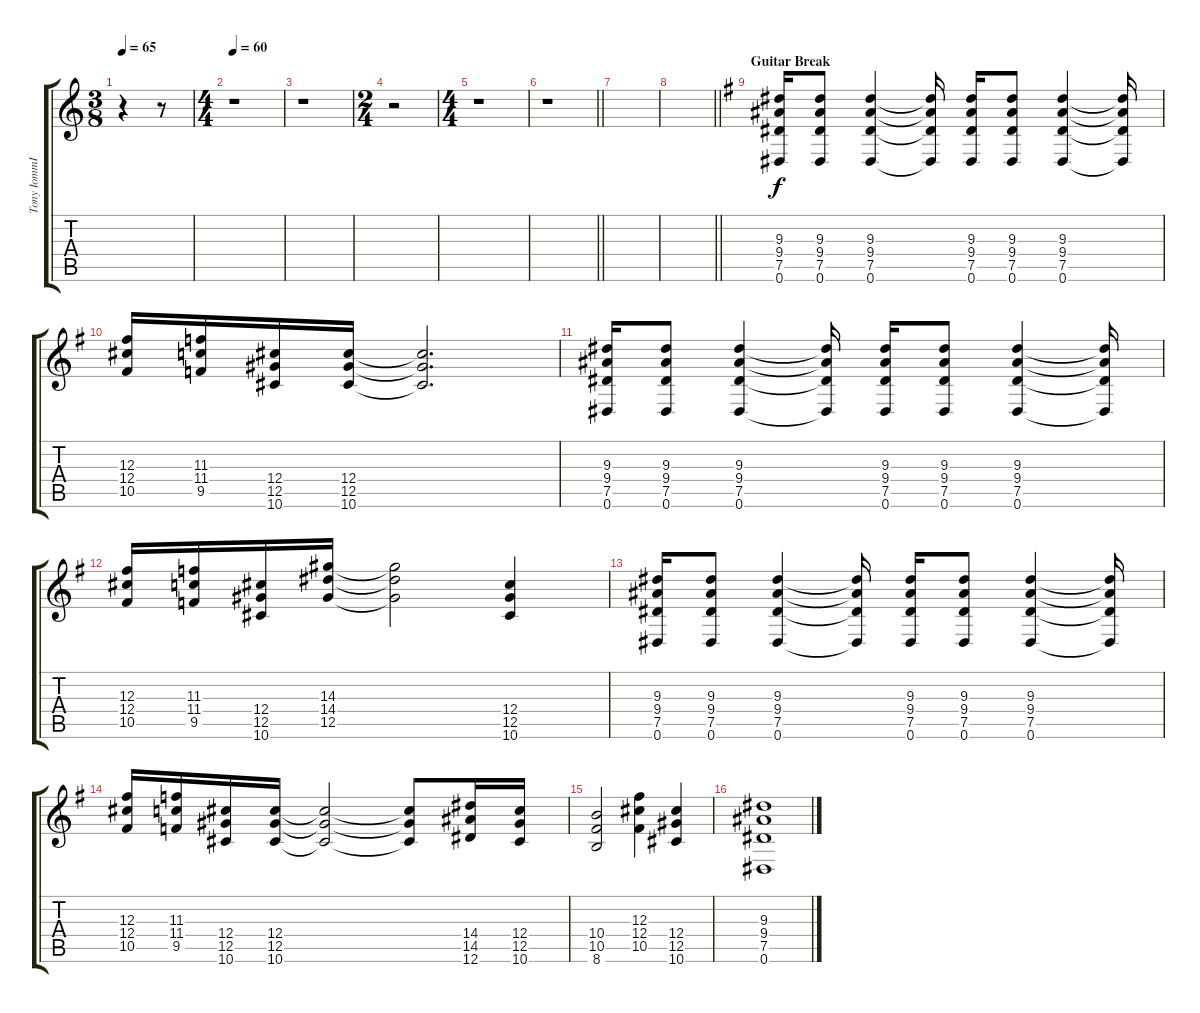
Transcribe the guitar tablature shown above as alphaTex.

\track ("Tony IommI Electric (Rhythm)" "Tony IommI") {instrument distortionguitar}
\staff {score tabs}
\tuning (Eb4 Bb3 Gb3 Db3 Ab2 Eb2) {hide}
\ts (3 8)
\tempo 65
\clef g2
\ks c
r.4{dy f} r.8 |
\ts (4 4)
\tempo 60
r.1 |
r.1 |
\ts (2 4)
r.2 |
\ts (4 4)
r.1 |
\barLineRight lightlight
r.1 |
|
\barLineRight lightlight
|
\section ("" "Guitar Break")
\ks g
(9.3 9.4 7.5 0.6).16 (9.3 9.4 7.5 0.6).8 (9.3 9.4 7.5 0.6).4 (9.3{t} 9.4{t} 7.5{t} 0.6{t}).16 (9.3 9.4 7.5 0.6).16 (9.3 9.4 7.5 0.6).8 (9.3 9.4 7.5 0.6).4 (9.3{t} 9.4{t} 7.5{t} 0.6{t}).16 |
(12.3 12.4 10.5).16 (11.3 11.4 9.5).16 (12.4 12.5 10.6).16 (12.4 12.5 10.6).16 (12.4{t} 12.5{t} 10.6{t}).2{d} |
(9.3 9.4 7.5 0.6).16 (9.3 9.4 7.5 0.6).8 (9.3 9.4 7.5 0.6).4 (9.3{t} 9.4{t} 7.5{t} 0.6{t}).16 (9.3 9.4 7.5 0.6).16 (9.3 9.4 7.5 0.6).8 (9.3 9.4 7.5 0.6).4 (9.3{t} 9.4{t} 7.5{t} 0.6{t}).16 |
(12.3 12.4 10.5).16 (11.3 11.4 9.5).16 (12.4 12.5 10.6).16 (14.3 14.4 12.5).16 (14.3{t} 14.4{t} 12.5{t}).2 (12.4 12.5 10.6).4 |
(9.3 9.4 7.5 0.6).16 (9.3 9.4 7.5 0.6).8 (9.3 9.4 7.5 0.6).4 (9.3{t} 9.4{t} 7.5{t} 0.6{t}).16 (9.3 9.4 7.5 0.6).16 (9.3 9.4 7.5 0.6).8 (9.3 9.4 7.5 0.6).4 (9.3{t} 9.4{t} 7.5{t} 0.6{t}).16 |
(12.3 12.4 10.5).16 (11.3 11.4 9.5).16 (12.4 12.5 10.6).16 (12.4 12.5 10.6).16 (12.4{t} 12.5{t} 10.6{t}).2 (12.4{t} 12.5{t} 10.6{t}).8 (14.4 14.5 12.6).16 (12.4 12.5 10.6).16 |
(10.4 10.5 8.6).2 (12.3 12.4 10.5).4 (12.4 12.5 10.6).4 |
(9.3 9.4 7.5 0.6).1
